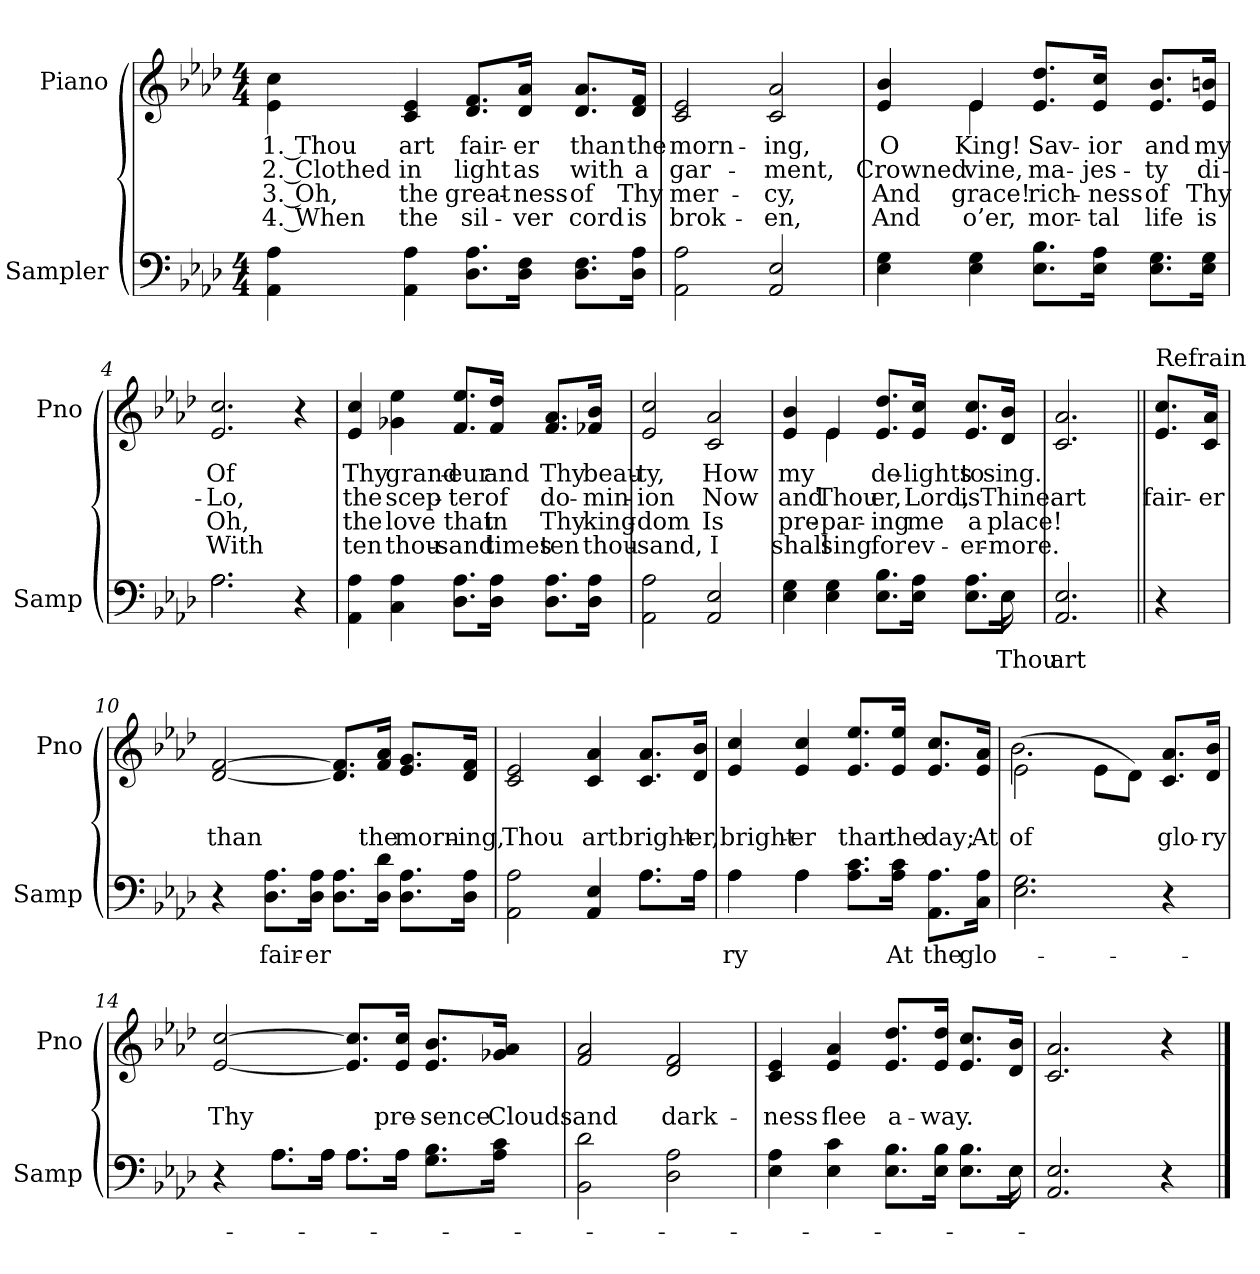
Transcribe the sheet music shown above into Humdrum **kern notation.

**kern	**text	**kern	**text	**text	**text	**text
*part2	*part2	*part1	*part1	*part1	*part1	*part1
*staff2	*staff2	*staff1	*staff1	*staff1	*staff1	*staff1
*I"Sampler	*	*I"Piano	*	*	*	*
*I'Samp	*	*I'Pno	*	*	*	*
*clefF4	*	*clefG2	*	*	*	*
*k[b-e-a-d-]	*	*k[b-e-a-d-]	*	*	*	*
*A-:	*	*A-:	*	*	*	*
*M4/4	*	*M4/4	*	*	*	*
=1	=1	=1	=1	=1	=1	=1
4AA- 4A-	.	4e-\ 4cc\	1. Thou	2. Clothed	3. Oh,	4. When
4AA- 4A-	.	4c 4e-	art	in	the	the
8.D-\ 8.A-\L	.	8.d-/ 8.f/L	fair-	light	great-	sil-
16D-\ 16F\Jk	.	16d-/ 16a-/Jk	-er	as	-ness	-ver
8.D-\ 8.F\L	.	8.d-/ 8.a-/L	than	with	of	cord
16D-\ 16A-\Jk	.	16d-/ 16f/Jk	the	a	Thy	is
=2	=2	=2	=2	=2	=2	=2
2AA- 2A-	.	2c 2e-	morn-	gar-	mer-	brok-
2AA- 2E-	.	2c 2a-	-ing,	-ment,	-cy,	-en,
=3	=3	=3	=3	=3	=3	=3
*	*	*^	*	*	*	*
4E- 4G	.	4e- 4b-	4ryy	O	Crowned	And	And
4E- 4G	.	4e-/	4e-	King!	-vine,	grace!	o’er,
8.E-\ 8.B-\L	.	8.e-/ 8.dd-/L	2ryy	Sav-	ma-	rich-	mor-
16E-\ 16A-\Jk	.	16e-/ 16cc/Jk	.	-ior	-jes-	-ness	-tal
8.E-\ 8.G\L	.	8.e-/ 8.b-/L	.	and	-ty	of	life
16E-\ 16G\Jk	.	16e-/ 16bn/Jk	.	my	di-	Thy	is
*	*	*v	*v	*	*	*	*
=4	=4	=4	=4	=4	=4	=4
*^	*	*	*	*	*	*
2.A-\	2.A-	.	2.e- 2.cc	Of	Lo,	Oh,	With
4r	4ryy	.	4r	.	.	.	.
*v	*v	*	*	*	*	*	*
=5	=5	=5	=5	=5	=5	=5
4AA- 4A-	.	4e- 4cc	Thy	the	the	ten
4C 4A-	.	4g-X 4ee-	grand-	scep-	love	thou-
8.D-\ 8.A-\L	.	8.f/ 8.ee-/L	-eur	-ter	that	-sand
16D-\ 16A-\Jk	.	16f/ 16dd-/Jk	and	of	in	times
8.D-\ 8.A-\L	.	8.f/ 8.a-/L	Thy	do-	Thy	ten
16D-\ 16A-\Jk	.	16f-X/ 16b-/Jk	beau-	-min-	king-	thou-
=6	=6	=6	=6	=6	=6	=6
2AA- 2A-	.	2e- 2cc	-ty,	-ion	-dom	-sand,
2AA- 2E-	.	2c 2a-	How	Now	Is	I
=7	=7	=7	=7	=7	=7	=7
*^	*	*^	*	*	*	*
4E- 4G	2...ryy	.	4e- 4b-	4ryy	my	and	pre-	shall
4E- 4G	.	.	4e-/	4e-	.	Thou	-par-	sing
8.E-\ 8.B-\L	.	.	8.e-/ 8.dd-/L	2ryy	de-	-er,	-ing	for
16E-\ 16A-\Jk	.	.	16e-/ 16cc/Jk	.	-lights	Lord,	me	ev-
8.E-\ 8.A-\L	.	.	8.e-/ 8.cc/L	.	to	is	a	-er-
16E-\Jk	16E-	Thou	16d-/ 16b-/Jk	.	sing.	Thine.	place!	-more.
*v	*v	*	*	*	*	*	*	*
*	*	*v	*v	*	*	*	*
=8	=8	=8	=8	=8	=8	=8
2.AA- 2.E-	art	2.c 2.a-	.	art	.	.
=9||	=9||	=9||	=9||	=9||	=9||	=9||
!	!	!LO:TX:t=Refrain	!	!	!	!
4r	.	8.e-/ 8.cc/L	.	fair-	.	.
.	.	16c/ 16a-/Jk	.	-er	.	.
=10	=10	=10	=10	=10	=10	=10
4r	.	[2d- [2f	.	than	.	.
8.D-\ 8.A-\L	fair-	.	.	.	.	.
16D-\ 16A-\Jk	-er	.	.	.	.	.
8.D-\ 8.A-\L	.	8.d-]/ 8.f]/L	.	.	.	.
16D-\ 16d-\Jk	.	16f/ 16a-/Jk	.	the	.	.
8.D-\ 8.A-\L	.	8.e-/ 8.g/L	.	morn-	.	.
16D-\ 16A-\Jk	.	16d-/ 16f/Jk	.	-ing,	.	.
=11	=11	=11	=11	=11	=11	=11
*^	*	*	*	*	*	*
2AA- 2A-	2.ryy	.	2c 2e-	.	Thou	.	.
4AA- 4E-	.	.	4c 4a-	.	art	.	.
8.A-\L	8.A-\L	.	8.c/ 8.a-/L	.	bright-	.	.
16A-\Jk	16A-\Jk	.	16d-/ 16b-/Jk	.	-er,	.	.
=12	=12	=12	=12	=12	=12	=12	=12
4A-\	4A-	-ry	4e- 4cc	.	bright-	.	.
4A-\	4A-	.	4e- 4cc	.	-er	.	.
8.A-\ 8.c\L	2ryy	.	8.e-/ 8.ee-/L	.	than	.	.
16A-\ 16c\Jk	.	At	16e-/ 16ee-/Jk	.	the	.	.
8.AA-\ 8.A-\L	.	the	8.e-/ 8.cc/L	.	day;	.	.
16C\ 16A-\Jk	.	glo-	16e-/ 16a-/Jk	.	At	.	.
*v	*v	*	*	*	*	*	*
=13	=13	=13	=13	=13	=13	=13
*	*	*^	*	*	*	*
2.E- 2.G	.	(2e-\	2.b-	.	of	.	.
.	.	8e-\L	.	.	.	.	.
.	.	8d-\J)	.	.	.	.	.
4r	.	8.c/ 8.a-/L	4ryy	.	glo-	.	.
.	.	16d-/ 16b-/Jk	.	.	-ry	.	.
*	*	*v	*v	*	*	*	*
=14	=14	=14	=14	=14	=14	=14
*^	*	*	*	*	*	*
4r	4ryy	.	[2e- [2cc	.	Thy	.	.
8.A-\L	8.A-\L	.	.	.	.	.	.
16A-\Jk	16A-\Jk	.	.	.	.	.	.
8.A-\L	8.A-\L	.	8.e-]/ 8.cc]/L	.	.	.	.
16A-\Jk	16A-\Jk	.	16e-/ 16cc/Jk	.	pre-	.	.
8.G\ 8.B-\L	4ryy	.	8.e-/ 8.b-/L	.	-sence	.	.
16A-\ 16c\Jk	.	.	16g-X/ 16a-/Jk	.	Clouds	.	.
*v	*v	*	*	*	*	*	*
=15	=15	=15	=15	=15	=15	=15
2BB- 2d-	.	2f 2a-	.	and	.	.
2D- 2A-	.	2d- 2f	.	dark-	.	.
=16	=16	=16	=16	=16	=16	=16
*^	*	*	*	*	*	*
4E- 4A-	2...ryy	.	4c 4e-	.	-ness	.	.
4E- 4c	.	.	4e- 4a-	.	flee	.	.
8.E-\ 8.B-\L	.	.	8.e-/ 8.dd-/L	.	a-	.	.
16E-\ 16B-\Jk	.	.	16e-/ 16dd-/Jk	.	-way.	.	.
8.E-\ 8.B-\L	.	.	8.e-/ 8.cc/L	.	.	.	.
16E-\Jk	16E-	.	16d-/ 16b-/Jk	.	.	.	.
*v	*v	*	*	*	*	*	*
=17	=17	=17	=17	=17	=17	=17
2.AA- 2.E-	.	2.c 2.a-	.	.	.	.
4r	.	4r	.	.	.	.
==	==	==	==	==	==	==
*-	*-	*-	*-	*-	*-	*-
